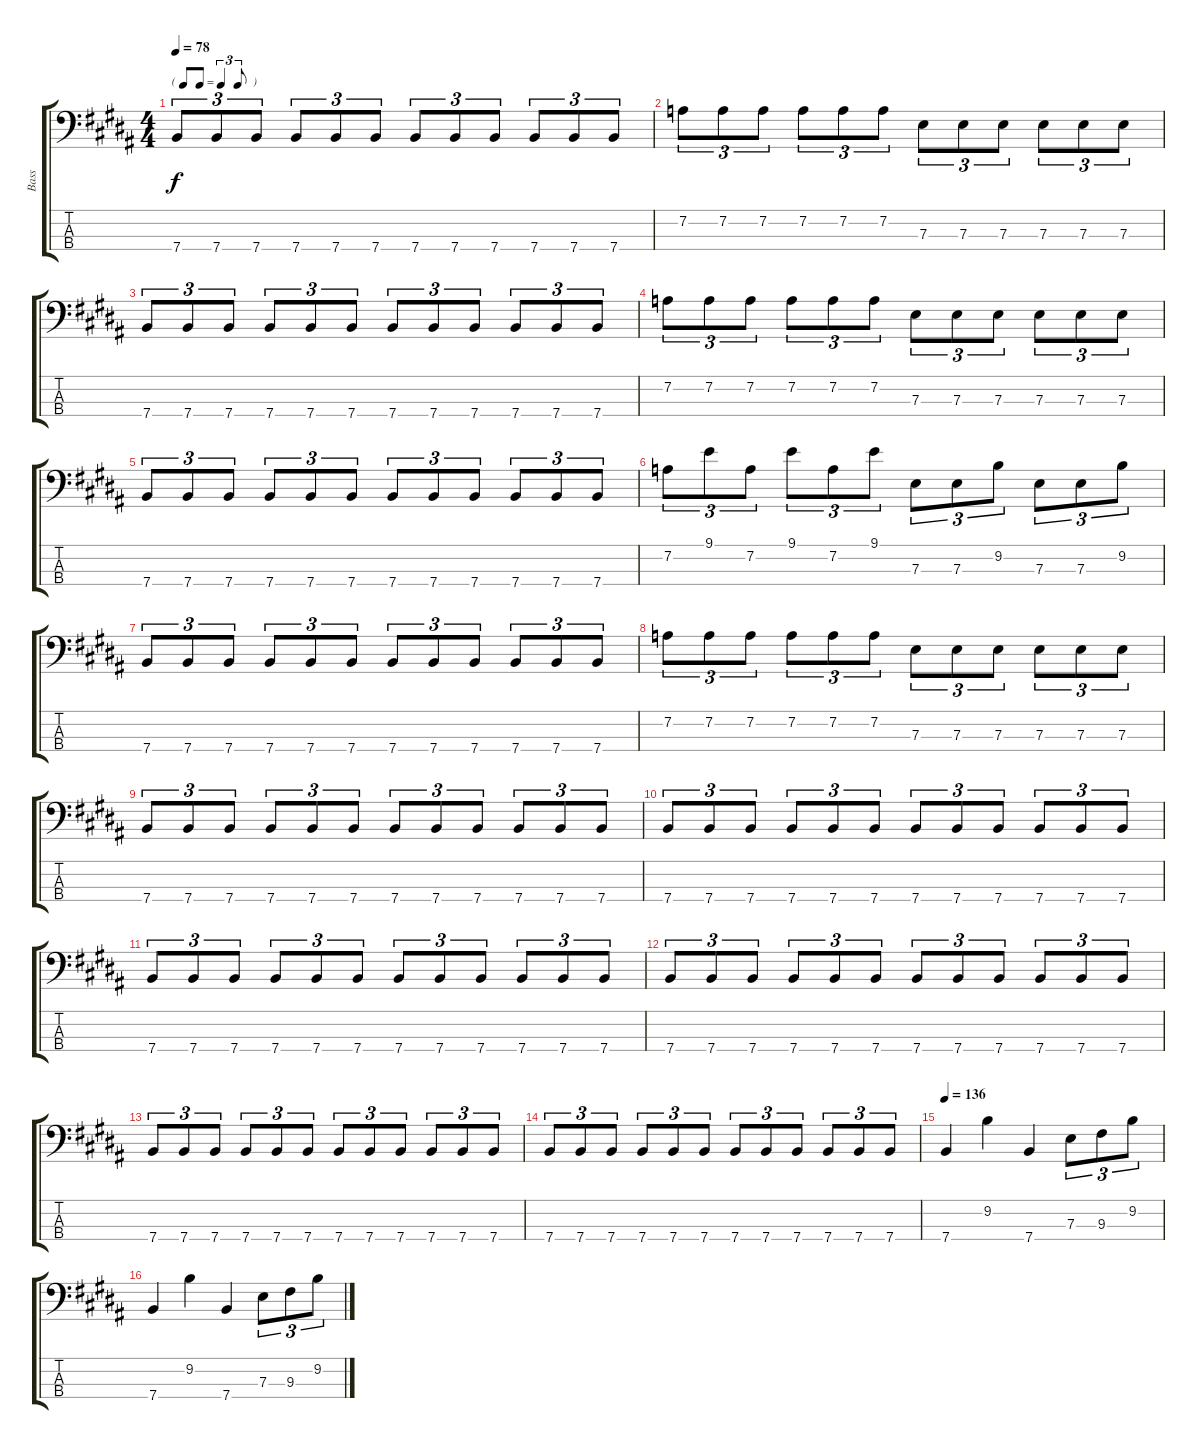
\track ("Bass" "Bass") {instrument electricbassfinger}
\staff {score tabs}
\tuning (G2 D2 A1 E1) {hide}
\ts (4 4)
\tf triplet8th
\tempo 78
\clef f4
\ks b
7.4.8{tu (3 2) dy f} 7.4.8{tu (3 2)} 7.4.8{tu (3 2)} 7.4.8{tu (3 2)} 7.4.8{tu (3 2)} 7.4.8{tu (3 2)} 7.4.8{tu (3 2)} 7.4.8{tu (3 2)} 7.4.8{tu (3 2)} 7.4.8{tu (3 2)} 7.4.8{tu (3 2)} 7.4.8{tu (3 2)} |
7.2.8{tu (3 2)} 7.2.8{tu (3 2)} 7.2.8{tu (3 2)} 7.2.8{tu (3 2)} 7.2.8{tu (3 2)} 7.2.8{tu (3 2)} 7.3.8{tu (3 2)} 7.3.8{tu (3 2)} 7.3.8{tu (3 2)} 7.3.8{tu (3 2)} 7.3.8{tu (3 2)} 7.3.8{tu (3 2)} |
7.4.8{tu (3 2)} 7.4.8{tu (3 2)} 7.4.8{tu (3 2)} 7.4.8{tu (3 2)} 7.4.8{tu (3 2)} 7.4.8{tu (3 2)} 7.4.8{tu (3 2)} 7.4.8{tu (3 2)} 7.4.8{tu (3 2)} 7.4.8{tu (3 2)} 7.4.8{tu (3 2)} 7.4.8{tu (3 2)} |
7.2.8{tu (3 2)} 7.2.8{tu (3 2)} 7.2.8{tu (3 2)} 7.2.8{tu (3 2)} 7.2.8{tu (3 2)} 7.2.8{tu (3 2)} 7.3.8{tu (3 2)} 7.3.8{tu (3 2)} 7.3.8{tu (3 2)} 7.3.8{tu (3 2)} 7.3.8{tu (3 2)} 7.3.8{tu (3 2)} |
7.4.8{tu (3 2)} 7.4.8{tu (3 2)} 7.4.8{tu (3 2)} 7.4.8{tu (3 2)} 7.4.8{tu (3 2)} 7.4.8{tu (3 2)} 7.4.8{tu (3 2)} 7.4.8{tu (3 2)} 7.4.8{tu (3 2)} 7.4.8{tu (3 2)} 7.4.8{tu (3 2)} 7.4.8{tu (3 2)} |
7.2.8{tu (3 2)} 9.1.8{tu (3 2)} 7.2.8{tu (3 2)} 9.1.8{tu (3 2)} 7.2.8{tu (3 2)} 9.1.8{tu (3 2)} 7.3.8{tu (3 2)} 7.3.8{tu (3 2)} 9.2.8{tu (3 2)} 7.3.8{tu (3 2)} 7.3.8{tu (3 2)} 9.2.8{tu (3 2)} |
7.4.8{tu (3 2)} 7.4.8{tu (3 2)} 7.4.8{tu (3 2)} 7.4.8{tu (3 2)} 7.4.8{tu (3 2)} 7.4.8{tu (3 2)} 7.4.8{tu (3 2)} 7.4.8{tu (3 2)} 7.4.8{tu (3 2)} 7.4.8{tu (3 2)} 7.4.8{tu (3 2)} 7.4.8{tu (3 2)} |
7.2.8{tu (3 2)} 7.2.8{tu (3 2)} 7.2.8{tu (3 2)} 7.2.8{tu (3 2)} 7.2.8{tu (3 2)} 7.2.8{tu (3 2)} 7.3.8{tu (3 2)} 7.3.8{tu (3 2)} 7.3.8{tu (3 2)} 7.3.8{tu (3 2)} 7.3.8{tu (3 2)} 7.3.8{tu (3 2)} |
7.4.8{tu (3 2)} 7.4.8{tu (3 2)} 7.4.8{tu (3 2)} 7.4.8{tu (3 2)} 7.4.8{tu (3 2)} 7.4.8{tu (3 2)} 7.4.8{tu (3 2)} 7.4.8{tu (3 2)} 7.4.8{tu (3 2)} 7.4.8{tu (3 2)} 7.4.8{tu (3 2)} 7.4.8{tu (3 2)} |
7.4.8{tu (3 2)} 7.4.8{tu (3 2)} 7.4.8{tu (3 2)} 7.4.8{tu (3 2)} 7.4.8{tu (3 2)} 7.4.8{tu (3 2)} 7.4.8{tu (3 2)} 7.4.8{tu (3 2)} 7.4.8{tu (3 2)} 7.4.8{tu (3 2)} 7.4.8{tu (3 2)} 7.4.8{tu (3 2)} |
7.4.8{tu (3 2)} 7.4.8{tu (3 2)} 7.4.8{tu (3 2)} 7.4.8{tu (3 2)} 7.4.8{tu (3 2)} 7.4.8{tu (3 2)} 7.4.8{tu (3 2)} 7.4.8{tu (3 2)} 7.4.8{tu (3 2)} 7.4.8{tu (3 2)} 7.4.8{tu (3 2)} 7.4.8{tu (3 2)} |
7.4.8{tu (3 2)} 7.4.8{tu (3 2)} 7.4.8{tu (3 2)} 7.4.8{tu (3 2)} 7.4.8{tu (3 2)} 7.4.8{tu (3 2)} 7.4.8{tu (3 2)} 7.4.8{tu (3 2)} 7.4.8{tu (3 2)} 7.4.8{tu (3 2)} 7.4.8{tu (3 2)} 7.4.8{tu (3 2)} |
7.4.8{tu (3 2)} 7.4.8{tu (3 2)} 7.4.8{tu (3 2)} 7.4.8{tu (3 2)} 7.4.8{tu (3 2)} 7.4.8{tu (3 2)} 7.4.8{tu (3 2)} 7.4.8{tu (3 2)} 7.4.8{tu (3 2)} 7.4.8{tu (3 2)} 7.4.8{tu (3 2)} 7.4.8{tu (3 2)} |
7.4.8{tu (3 2)} 7.4.8{tu (3 2)} 7.4.8{tu (3 2)} 7.4.8{tu (3 2)} 7.4.8{tu (3 2)} 7.4.8{tu (3 2)} 7.4.8{tu (3 2)} 7.4.8{tu (3 2)} 7.4.8{tu (3 2)} 7.4.8{tu (3 2)} 7.4.8{tu (3 2)} 7.4.8{tu (3 2)} |
\tempo 136
7.4.4 9.2.4 7.4.4 7.3.8{tu (3 2)} 9.3.8{tu (3 2)} 9.2.8{tu (3 2)} |
7.4.4 9.2.4 7.4.4 7.3.8{tu (3 2)} 9.3.8{tu (3 2)} 9.2.8{tu (3 2)}
